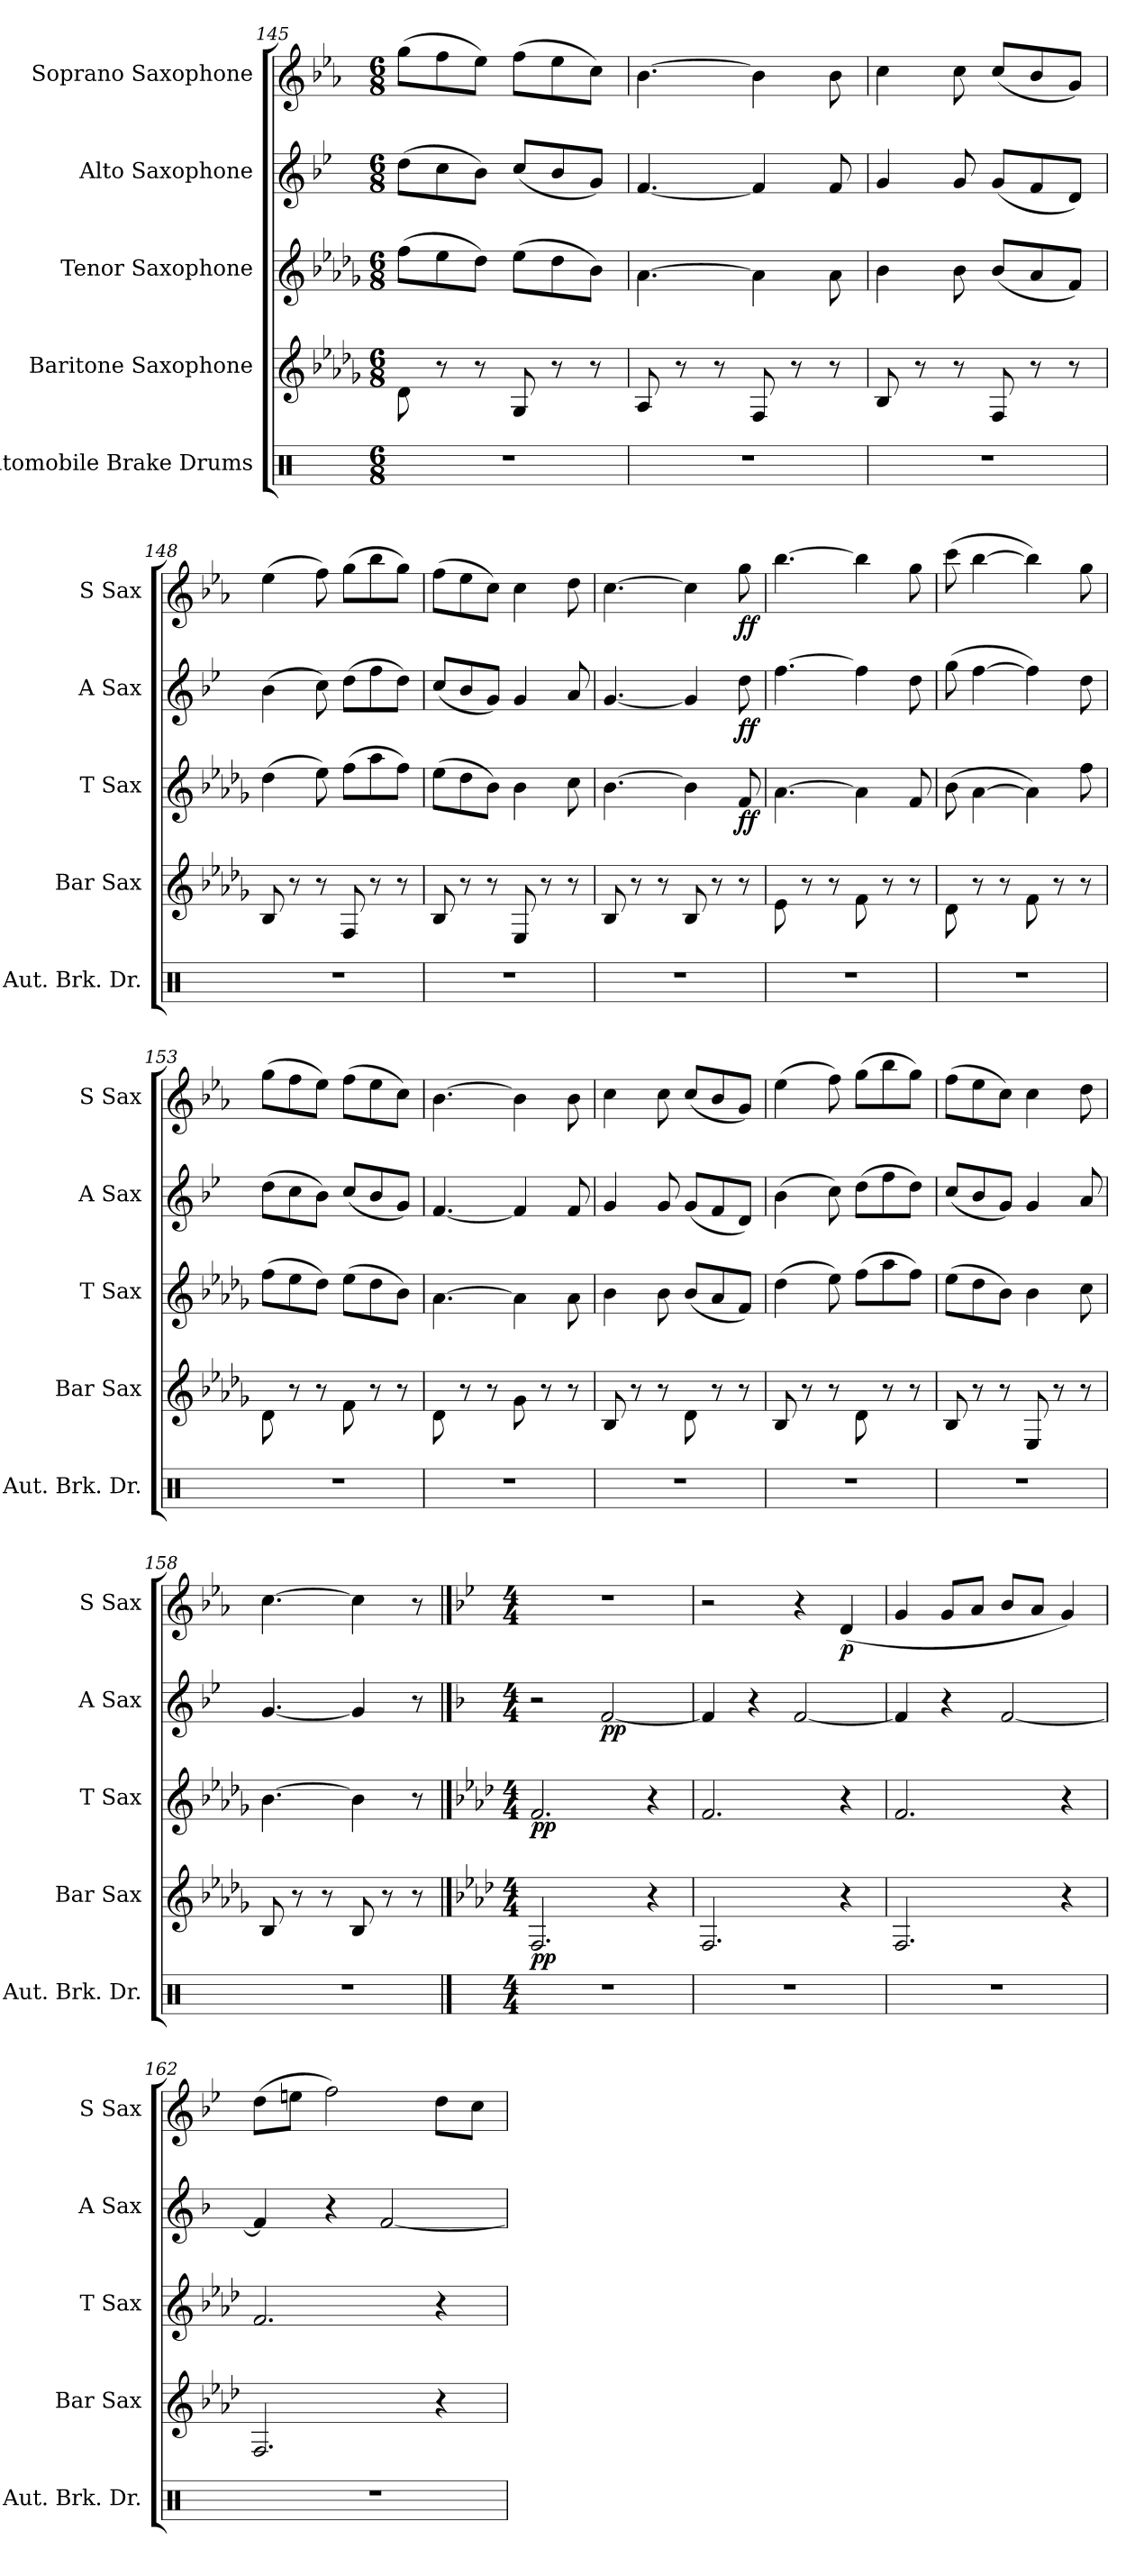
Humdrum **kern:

**kern	**kern	**dynam	**kern	**dynam	**kern	**dynam	**kern	**dynam
*part5	*part4	*part4	*part3	*part3	*part2	*part2	*part1	*part1
*staff5	*staff4	*staff4	*staff3	*staff3	*staff2	*staff2	*staff1	*staff1
*I"Automobile Brake Drums	*I"Baritone Saxophone	*	*I"Tenor Saxophone	*	*I"Alto Saxophone	*	*I"Soprano Saxophone	*
*I'Aut. Brk. Dr.	*I'Bar Sax	*	*I'T Sax	*	*I'A Sax	*	*I'S Sax	*
*clefX	*clefG2	*	*clefG2	*	*clefG2	*	*clefG2	*
*	*ITrd12c21	*	*ITrd8c14	*	*ITrd5c9	*	*ITrd1c2	*
*k[]	*k[b-e-a-d-g-]	*	*k[b-e-a-d-g-]	*	*k[b-e-a-d-g-]	*	*k[b-e-a-d-g-]	*
*M6/8	*M6/8	*	*M6/8	*	*M6/8	*	*M6/8	*
=145	=145	=145	=145	=145	=145	=145	=145	=145
2.r	8D-\	.	(8f\L	.	(8f\L	.	(8ff\L	.
.	8r	.	8e-\	.	8e-\	.	8ee-\	.
.	8r	.	8d-\J)	.	8d-\J)	.	8dd-\J)	.
.	8GG-/	.	(8e-\L	.	(8e-/L	.	(8ee-\L	.
.	8r	.	8d-\	.	8d-/	.	8dd-\	.
.	8r	.	8B-\J)	.	8B-/J)	.	8b-\J)	.
=146	=146	=146	=146	=146	=146	=146	=146	=146
2.r	8AA-/	.	[4.A-\	.	[4.A-/	.	[4.a-\	.
.	8r	.	.	.	.	.	.	.
.	8r	.	.	.	.	.	.	.
.	8FF/	.	4A-\]	.	4A-/]	.	4a-\]	.
.	8r	.	.	.	.	.	.	.
.	8r	.	8A-\	.	8A-/	.	8a-\	.
=147	=147	=147	=147	=147	=147	=147	=147	=147
2.r	8BB-/	.	4B-\	.	4B-/	.	4b-\	.
.	8r	.	.	.	.	.	.	.
.	8r	.	8B-\	.	8B-/	.	8b-\	.
.	8FF/	.	(8B-/L	.	(8B-/L	.	(8b-/L	.
.	8r	.	8A-/	.	8A-/	.	8a-/	.
.	8r	.	8F/J)	.	8F/J)	.	8f/J)	.
!!LO:LB:g=z
=148	=148	=148	=148	=148	=148	=148	=148	=148
2.r	8BB-/	.	(4d-\	.	(4d-\	.	(4dd-\	.
.	8r	.	.	.	.	.	.	.
.	8r	.	8e-\)	.	8e-\)	.	8ee-\)	.
.	8FF/	.	(8f\L	.	(8f\L	.	(8ff\L	.
.	8r	.	8a-\	.	8a-\	.	8aa-\	.
.	8r	.	8f\J)	.	8f\J)	.	8ff\J)	.
=149	=149	=149	=149	=149	=149	=149	=149	=149
2.r	8BB-/	.	(8e-\L	.	(8e-/L	.	(8ee-\L	.
.	8r	.	8d-\	.	8d-/	.	8dd-\	.
.	8r	.	8B-\J)	.	8B-/J)	.	8b-\J)	.
.	8EE-/	.	4B-\	.	4B-/	.	4b-\	.
.	8r	.	.	.	.	.	.	.
.	8r	.	8c\	.	8c/	.	8cc\	.
=150	=150	=150	=150	=150	=150	=150	=150	=150
2.r	8BB-/	.	[4.B-\	.	[4.B-/	.	[4.b-\	.
.	8r	.	.	.	.	.	.	.
.	8r	.	.	.	.	.	.	.
.	8BB-/	.	4B-\]	.	4B-/]	.	4b-\]	.
.	8r	.	.	.	.	.	.	.
!	!	!	!	!LO:DY:b	!	!LO:DY:b	!	!LO:DY:b
.	8r	.	8F/	ff	8f\	ff	8ff\	ff
=151	=151	=151	=151	=151	=151	=151	=151	=151
2.r	8E-\	.	[4.A-\	.	[4.a-\	.	[4.aa-\	.
.	8r	.	.	.	.	.	.	.
.	8r	.	.	.	.	.	.	.
.	8F\	.	4A-\]	.	4a-\]	.	4aa-\]	.
.	8r	.	.	.	.	.	.	.
.	8r	.	8F/	.	8f\	.	8ff\	.
=152	=152	=152	=152	=152	=152	=152	=152	=152
2.r	8D-\	.	(8B-\	.	(8b-\	.	(8bb-\	.
.	8r	.	[4A-\	.	[4a-\	.	[4aa-\	.
.	8r	.	.	.	.	.	.	.
.	8F\	.	4A-\])	.	4a-\])	.	4aa-\])	.
.	8r	.	.	.	.	.	.	.
.	8r	.	8f\	.	8f\	.	8ff\	.
!!LO:PB:g=z
=153	=153	=153	=153	=153	=153	=153	=153	=153
2.r	8D-\	.	(8f\L	.	(8f\L	.	(8ff\L	.
.	8r	.	8e-\	.	8e-\	.	8ee-\	.
.	8r	.	8d-\J)	.	8d-\J)	.	8dd-\J)	.
.	8F\	.	(8e-\L	.	(8e-/L	.	(8ee-\L	.
.	8r	.	8d-\	.	8d-/	.	8dd-\	.
.	8r	.	8B-\J)	.	8B-/J)	.	8b-\J)	.
=154	=154	=154	=154	=154	=154	=154	=154	=154
2.r	8D-\	.	[4.A-\	.	[4.A-/	.	[4.a-\	.
.	8r	.	.	.	.	.	.	.
.	8r	.	.	.	.	.	.	.
.	8G-\	.	4A-\]	.	4A-/]	.	4a-\]	.
.	8r	.	.	.	.	.	.	.
.	8r	.	8A-\	.	8A-/	.	8a-\	.
=155	=155	=155	=155	=155	=155	=155	=155	=155
2.r	8BB-/	.	4B-\	.	4B-/	.	4b-\	.
.	8r	.	.	.	.	.	.	.
.	8r	.	8B-\	.	8B-/	.	8b-\	.
.	8D-\	.	(8B-/L	.	(8B-/L	.	(8b-/L	.
.	8r	.	8A-/	.	8A-/	.	8a-/	.
.	8r	.	8F/J)	.	8F/J)	.	8f/J)	.
=156	=156	=156	=156	=156	=156	=156	=156	=156
2.r	8BB-/	.	(4d-\	.	(4d-\	.	(4dd-\	.
.	8r	.	.	.	.	.	.	.
.	8r	.	8e-\)	.	8e-\)	.	8ee-\)	.
.	8D-\	.	(8f\L	.	(8f\L	.	(8ff\L	.
.	8r	.	8a-\	.	8a-\	.	8aa-\	.
.	8r	.	8f\J)	.	8f\J)	.	8ff\J)	.
=157	=157	=157	=157	=157	=157	=157	=157	=157
2.r	8BB-/	.	(8e-\L	.	(8e-/L	.	(8ee-\L	.
.	8r	.	8d-\	.	8d-/	.	8dd-\	.
.	8r	.	8B-\J)	.	8B-/J)	.	8b-\J)	.
.	8EE-/	.	4B-\	.	4B-/	.	4b-\	.
.	8r	.	.	.	.	.	.	.
.	8r	.	8c\	.	8c/	.	8cc\	.
!!LO:LB:g=z
=158	=158	=158	=158	=158	=158	=158	=158	=158
2.r	8BB-/	.	[4.B-\	.	[4.B-/	.	[4.b-\	.
.	8r	.	.	.	.	.	.	.
.	8r	.	.	.	.	.	.	.
.	8BB-/	.	4B-\]	.	4B-/]	.	4b-\]	.
.	8r	.	.	.	.	.	.	.
.	8r	.	8r	.	8r	.	8r	.
!!LO:PB:g=z
==159	==159	==159	==159	==159	==159	==159	==159	==159
*	*k[b-e-a-d-]	*	*k[b-e-a-d-]	*	*k[b-e-a-d-]	*	*k[b-e-a-d-]	*
*M4/4	*M4/4	*	*M4/4	*	*M4/4	*	*M4/4	*
*	*	*	*	*	*	*	*MM64	*
!	!	!LO:DY:b	!	!LO:DY:b	!	!	!	!
1r	2.FF/	pp	2.F/	pp	2r	.	1r	.
!	!	!	!	!	!	!LO:DY:b	!	!
.	.	.	.	.	[2A-/	pp	.	.
.	4r	.	4r	.	.	.	.	.
=160	=160	=160	=160	=160	=160	=160	=160	=160
1r	2.FF/	.	2.F/	.	4A-/]	.	2r	.
.	.	.	.	.	4r	.	.	.
.	.	.	.	.	[2A-/	.	4r	.
!	!	!	!	!	!	!	!	!LO:DY:b
.	4r	.	4r	.	.	.	(4c/	p
=161	=161	=161	=161	=161	=161	=161	=161	=161
1r	2.FF/	.	2.F/	.	4A-/]	.	4f/	.
.	.	.	.	.	4r	.	8f/L	.
.	.	.	.	.	.	.	8g/J	.
.	.	.	.	.	[2A-/	.	8a-/L	.
.	.	.	.	.	.	.	8g/J	.
.	4r	.	4r	.	.	.	4f/)	.
=162	=162	=162	=162	=162	=162	=162	=162	=162
1r	2.FF/	.	2.F/	.	4A-/]	.	(8cc\L	.
.	.	.	.	.	.	.	8ddn\J	.
.	.	.	.	.	4r	.	2ee-\)	.
.	.	.	.	.	[2A-/	.	.	.
.	4r	.	4r	.	.	.	8cc\L	.
.	.	.	.	.	.	.	8b-\J	.
=	=	=	=	=	=	=	=	=
*-	*-	*-	*-	*-	*-	*-	*-	*-
